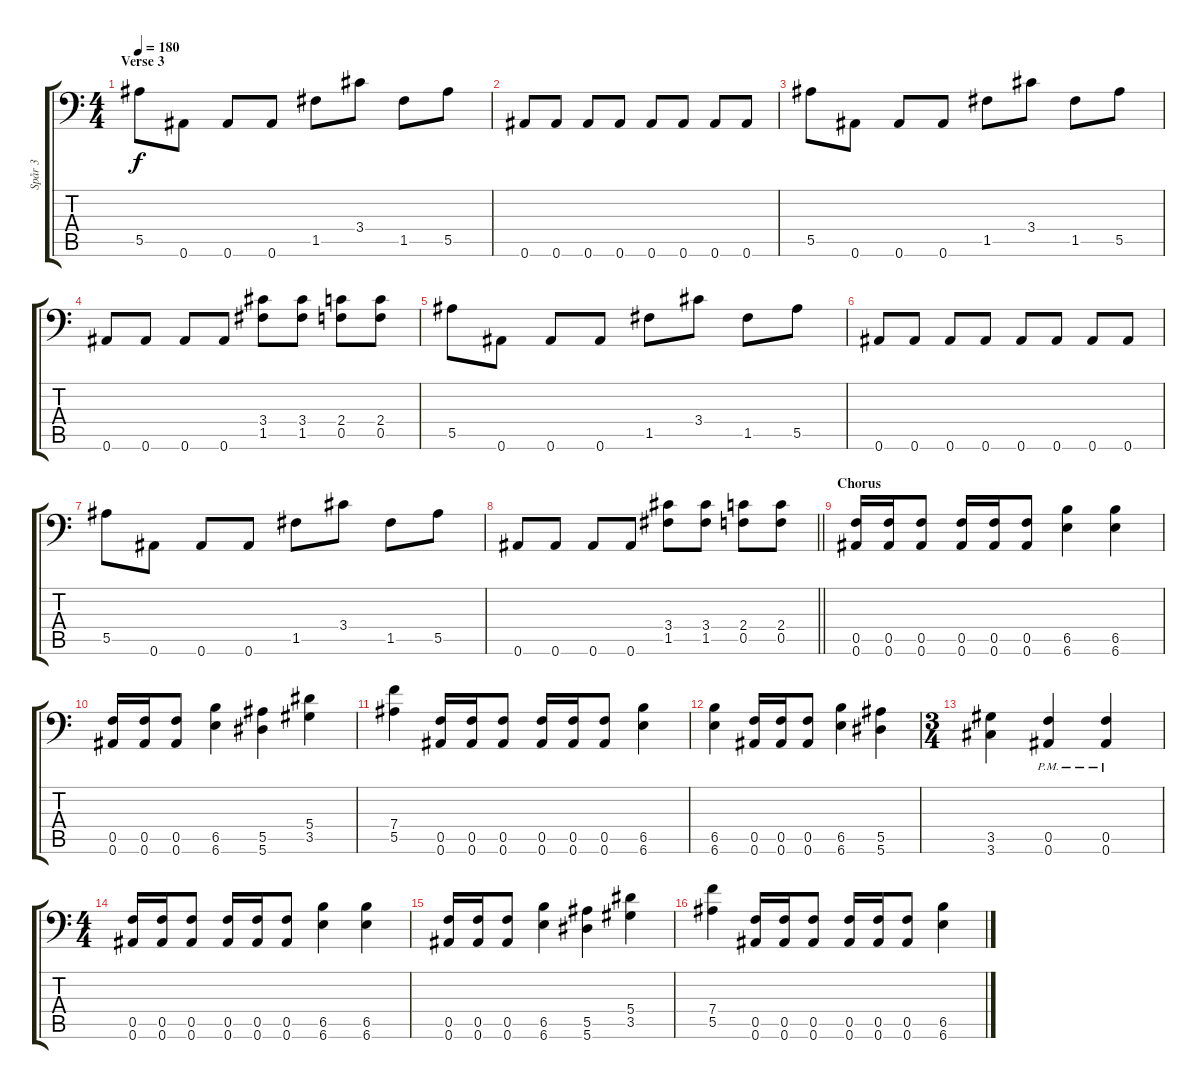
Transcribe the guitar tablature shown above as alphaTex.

\track ("Spår 3" "Spår 3") {instrument distortionguitar}
\staff {score tabs}
\tuning (C4 G3 Eb3 Bb2 F2 Bb1) {hide}
\ts (4 4)
\section ("" "Verse 3")
\tempo 180
\clef f4
\ks c
5.5.8{dy f} 0.6.8 0.6.8 0.6.8 1.5.8 3.4.8 1.5.8 5.5.8 |
0.6.8 0.6.8 0.6.8 0.6.8 0.6.8 0.6.8 0.6.8 0.6.8 |
5.5.8 0.6.8 0.6.8 0.6.8 1.5.8 3.4.8 1.5.8 5.5.8 |
0.6.8 0.6.8 0.6.8 0.6.8 (3.4 1.5).8 (3.4 1.5).8 (2.4 0.5).8 (2.4 0.5).8 |
5.5.8 0.6.8 0.6.8 0.6.8 1.5.8 3.4.8 1.5.8 5.5.8 |
0.6.8 0.6.8 0.6.8 0.6.8 0.6.8 0.6.8 0.6.8 0.6.8 |
5.5.8 0.6.8 0.6.8 0.6.8 1.5.8 3.4.8 1.5.8 5.5.8 |
\barLineRight lightlight
0.6.8 0.6.8 0.6.8 0.6.8 (3.4 1.5).8 (3.4 1.5).8 (2.4 0.5).8 (2.4 0.5).8 |
\section ("" "Chorus")
(0.5 0.6).16 (0.5 0.6).16 (0.5 0.6).8 (0.5 0.6).16 (0.5 0.6).16 (0.5 0.6).8 (6.5 6.6).4 (6.5 6.6).4 |
(0.5 0.6).16 (0.5 0.6).16 (0.5 0.6).8 (6.5 6.6).4 (5.5 5.6).4 (5.4 3.5).4 |
(7.4 5.5).4 (0.5 0.6).16 (0.5 0.6).16 (0.5 0.6).8 (0.5 0.6).16 (0.5 0.6).16 (0.5 0.6).8 (6.5 6.6).4 |
(6.5 6.6).4 (0.5 0.6).16 (0.5 0.6).16 (0.5 0.6).8 (6.5 6.6).4 (5.5 5.6).4 |
\ts (3 4)
(3.5 3.6).4 (0.5{pm} 0.6{pm}).4 (0.5{pm} 0.6{pm}).4 |
\ts (4 4)
(0.5 0.6).16 (0.5 0.6).16 (0.5 0.6).8 (0.5 0.6).16 (0.5 0.6).16 (0.5 0.6).8 (6.5 6.6).4 (6.5 6.6).4 |
(0.5 0.6).16 (0.5 0.6).16 (0.5 0.6).8 (6.5 6.6).4 (5.5 5.6).4 (5.4 3.5).4 |
(7.4 5.5).4 (0.5 0.6).16 (0.5 0.6).16 (0.5 0.6).8 (0.5 0.6).16 (0.5 0.6).16 (0.5 0.6).8 (6.5 6.6).4
